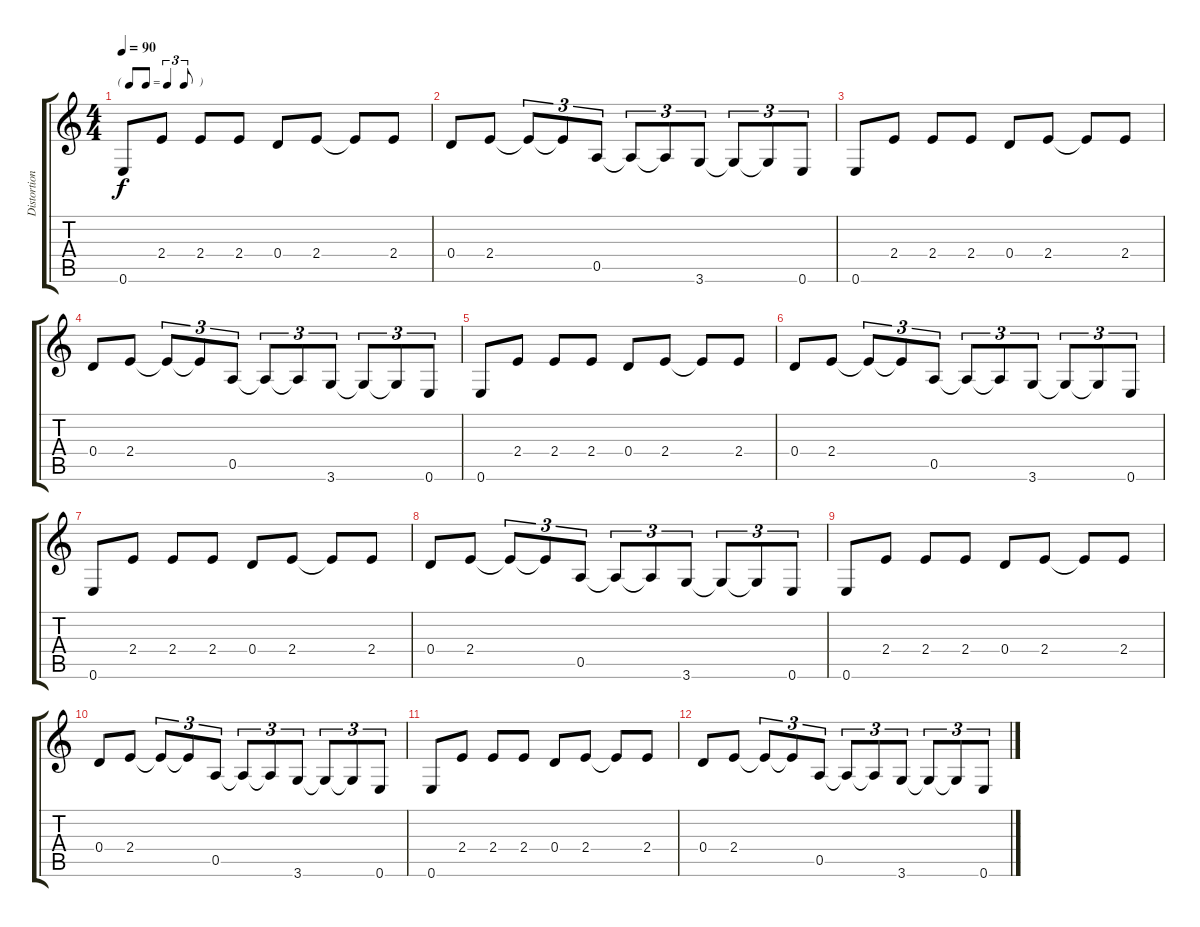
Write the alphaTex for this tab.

\track ("Distortion Guitar #2" "Distortion") {instrument distortionguitar}
\staff {score tabs}
\tuning (E4 B3 G3 D3 A2 E2) {hide}
\ts (4 4)
\tf triplet8th
\tempo 90
\clef g2
\ks c
0.6.8{dy f instrument distortionguitar} 2.4.8 2.4.8 2.4.8 0.4.8 2.4.8 2.4{t}.8 2.4.8 |
0.4.8 2.4.8 2.4{t}.8{tu (3 2)} 2.4{t}.8{tu (3 2)} 0.5.8{tu (3 2)} 0.5{t}.8{tu (3 2)} 0.5{t}.8{tu (3 2)} 3.6.8{tu (3 2)} 3.6{t}.8{tu (3 2)} 3.6{t}.8{tu (3 2)} 0.6.8{tu (3 2)} |
0.6.8 2.4.8 2.4.8 2.4.8 0.4.8 2.4.8 2.4{t}.8 2.4.8 |
0.4.8 2.4.8 2.4{t}.8{tu (3 2)} 2.4{t}.8{tu (3 2)} 0.5.8{tu (3 2)} 0.5{t}.8{tu (3 2)} 0.5{t}.8{tu (3 2)} 3.6.8{tu (3 2)} 3.6{t}.8{tu (3 2)} 3.6{t}.8{tu (3 2)} 0.6.8{tu (3 2)} |
0.6.8 2.4.8 2.4.8 2.4.8 0.4.8 2.4.8 2.4{t}.8 2.4.8 |
0.4.8 2.4.8 2.4{t}.8{tu (3 2)} 2.4{t}.8{tu (3 2)} 0.5.8{tu (3 2)} 0.5{t}.8{tu (3 2)} 0.5{t}.8{tu (3 2)} 3.6.8{tu (3 2)} 3.6{t}.8{tu (3 2)} 3.6{t}.8{tu (3 2)} 0.6.8{tu (3 2)} |
0.6.8 2.4.8 2.4.8 2.4.8 0.4.8 2.4.8 2.4{t}.8 2.4.8 |
0.4.8 2.4.8 2.4{t}.8{tu (3 2)} 2.4{t}.8{tu (3 2)} 0.5.8{tu (3 2)} 0.5{t}.8{tu (3 2)} 0.5{t}.8{tu (3 2)} 3.6.8{tu (3 2)} 3.6{t}.8{tu (3 2)} 3.6{t}.8{tu (3 2)} 0.6.8{tu (3 2)} |
0.6.8 2.4.8 2.4.8 2.4.8 0.4.8 2.4.8 2.4{t}.8 2.4.8 |
0.4.8 2.4.8 2.4{t}.8{tu (3 2)} 2.4{t}.8{tu (3 2)} 0.5.8{tu (3 2)} 0.5{t}.8{tu (3 2)} 0.5{t}.8{tu (3 2)} 3.6.8{tu (3 2)} 3.6{t}.8{tu (3 2)} 3.6{t}.8{tu (3 2)} 0.6.8{tu (3 2)} |
0.6.8 2.4.8 2.4.8 2.4.8 0.4.8 2.4.8 2.4{t}.8 2.4.8 |
0.4.8 2.4.8 2.4{t}.8{tu (3 2)} 2.4{t}.8{tu (3 2)} 0.5.8{tu (3 2)} 0.5{t}.8{tu (3 2)} 0.5{t}.8{tu (3 2)} 3.6.8{tu (3 2)} 3.6{t}.8{tu (3 2)} 3.6{t}.8{tu (3 2)} 0.6.8{tu (3 2)}
